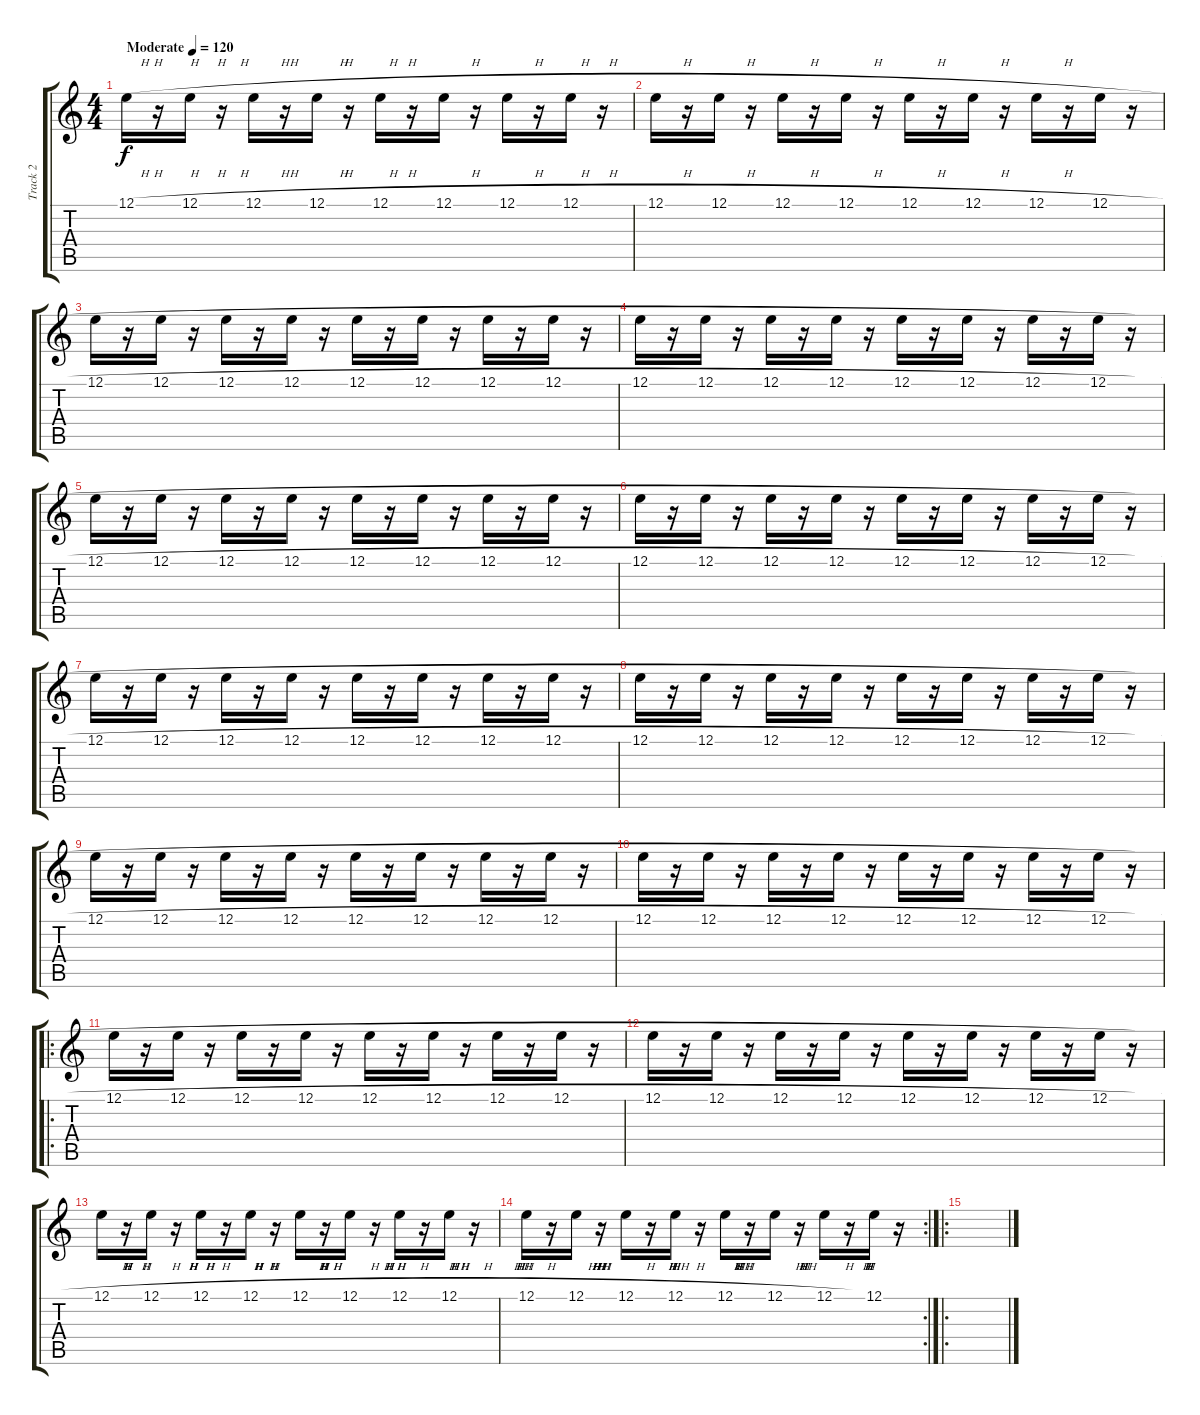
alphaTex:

\track ("Track 2" "Track 2") {instrument lead2sawtooth}
\staff {score tabs}
\tuning (E4 B3 G3 D3 A2 E2) {hide}
\ts (4 4)
\tempo (120 "Moderate")
\clef g2
\ks c
12.1{h}.16{dy f volume 0 instrument lead2sawtooth} r.16{volume 13} 12.1{h}.16 r.16 12.1{h}.16 r.16 12.1{h}.16 r.16 12.1{h}.16 r.16 12.1{h}.16 r.16 12.1{h}.16 r.16 12.1{h}.16 r.16 |
12.1{h}.16 r.16 12.1{h}.16 r.16 12.1{h}.16 r.16 12.1{h}.16 r.16 12.1{h}.16 r.16 12.1{h}.16 r.16 12.1{h}.16 r.16 12.1{h}.16 r.16 |
12.1{h}.16{volume 0} r.16 12.1{h}.16 r.16 12.1{h}.16 r.16 12.1{h}.16 r.16 12.1{h}.16 r.16 12.1{h}.16 r.16 12.1{h}.16 r.16 12.1{h}.16 r.16 |
12.1{h}.16 r.16 12.1{h}.16 r.16 12.1{h}.16 r.16 12.1{h}.16 r.16 12.1{h}.16 r.16 12.1{h}.16 r.16 12.1{h}.16 r.16 12.1{h}.16 r.16 |
12.1{h}.16{volume 13} r.16 12.1{h}.16{volume 0} r.16 12.1{h}.16 r.16 12.1{h}.16 r.16 12.1{h}.16 r.16 12.1{h}.16 r.16 12.1{h}.16 r.16 12.1{h}.16 r.16 |
12.1{h}.16 r.16 12.1{h}.16 r.16 12.1{h}.16 r.16 12.1{h}.16 r.16 12.1{h}.16 r.16 12.1{h}.16 r.16 12.1{h}.16 r.16 12.1{h}.16 r.16 |
12.1{h}.16{volume 13} r.16 12.1{h}.16{volume 0} r.16 12.1{h}.16 r.16 12.1{h}.16 r.16 12.1{h}.16 r.16 12.1{h}.16 r.16 12.1{h}.16 r.16 12.1{h}.16 r.16 |
12.1{h}.16 r.16 12.1{h}.16 r.16 12.1{h}.16 r.16 12.1{h}.16 r.16 12.1{h}.16 r.16 12.1{h}.16 r.16 12.1{h}.16 r.16 12.1{h}.16 r.16 |
12.1{h}.16{volume 13} r.16 12.1{h}.16{volume 0} r.16 12.1{h}.16 r.16 12.1{h}.16 r.16 12.1{h}.16 r.16 12.1{h}.16 r.16 12.1{h}.16 r.16 12.1{h}.16 r.16 |
12.1{h}.16 r.16 12.1{h}.16 r.16 12.1{h}.16 r.16 12.1{h}.16 r.16 12.1{h}.16 r.16 12.1{h}.16 r.16 12.1{h}.16 r.16 12.1{h}.16 r.16 |
\ro
12.1{h}.16{volume 13} r.16 12.1{h}.16{volume 0} r.16 12.1{h}.16 r.16 12.1{h}.16 r.16 12.1{h}.16 r.16 12.1{h}.16 r.16 12.1{h}.16 r.16 12.1{h}.16 r.16 |
12.1{h}.16 r.16 12.1{h}.16 r.16 12.1{h}.16 r.16 12.1{h}.16 r.16 12.1{h}.16 r.16 12.1{h}.16 r.16 12.1{h}.16 r.16 12.1{h}.16 r.16 |
12.1{h}.16{volume 13} r.16 12.1{h}.16{volume 0} r.16 12.1{h}.16 r.16 12.1{h}.16 r.16 12.1{h}.16 r.16 12.1{h}.16 r.16 12.1{h}.16 r.16 12.1{h}.16 r.16 |
\rc 2
12.1{h}.16 r.16 12.1{h}.16 r.16 12.1{h}.16 r.16 12.1{h}.16 r.16 12.1{h}.16 r.16 12.1{h}.16 r.16 12.1{h}.16 r.16 12.1.16 r.16 |
\ro
